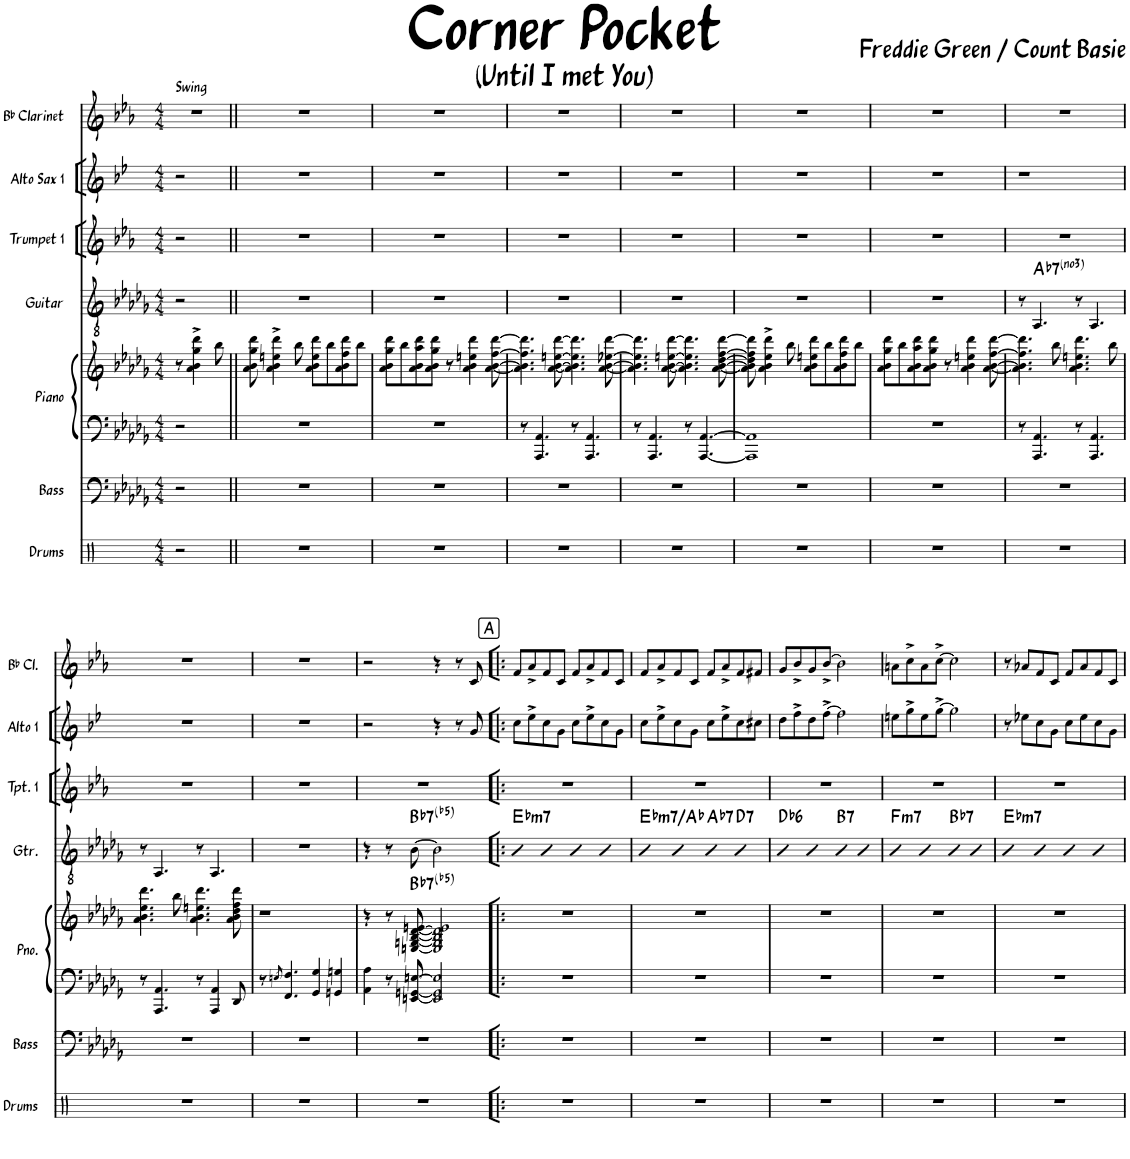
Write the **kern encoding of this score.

**kern	**kern	**kern	**kern	**harte	**kern	**harte	**kern	**kern	**kern
*part7	*part6	*part5	*part5	*part5	*part4	*part4	*part3	*part2	*part1
*staff8	*staff7	*staff6	*staff5	*	*staff4	*	*staff3	*staff2	*staff1
*I"Drums	*I"Bass	*I"Piano	*	*	*I"Guitar	*	*I"Trumpet 1	*I"Alto Sax 1	*I"Bb Clarinet
*I'Drums	*I'Bass	*I'Pno.	*	*	*I'Gtr.	*	*I'Tpt. 1	*I'Alto 1	*I'Bb Cl.
*clefX	*clefF4	*clefF4	*clefG2	*	*clefGv2	*	*clefG2	*clefG2	*clefG2
*	*Trd7c12	*	*	*	*	*	*Trd1c2	*Trd5c9	*Trd1c2
*k[]	*k[b-e-a-d-g-]	*k[b-e-a-d-g-]	*k[b-e-a-d-g-]	*	*k[b-e-a-d-g-]	*	*k[b-e-a-]	*k[b-e-]	*k[b-e-a-]
*M4/4	*M4/4	*M4/4	*M4/4	*	*M4/4	*	*M4/4	*M4/4	*M4/4
=1	=1	=1	=1	=1	=1	=1	=1	=1	=1
!	!	!	!	!	!	!	!	!	!LO:TX:a:B:t=Swing
2r	2r	2r	8r	.	2r	.	2r	2r	1r
.	.	.	4a-\^ 4b-\^ 4gg-\^ 4ddd-\^	.	.	.	.	.	.
.	.	.	8bb-\	.	.	.	.	.	.
2ryy	2ryy	2ryy	2ryy	.	2ryy	.	2ryy	2ryy	.
=2||	=2||	=2||	=2||	=2||	=2||	=2||	=2||	=2||	=2||
1r	1r	1r	8a-\ 8b-\ 8gg-\ 8ddd-\	.	1r	.	1r	1r	1r
.	.	.	4a-\^ 4b-\^ 4een\^ 4ddd-\^	.	.	.	.	.	.
.	.	.	8bb-\	.	.	.	.	.	.
.	.	.	8a-\ 8b-\ 8ee\ 8ddd-\L	.	.	.	.	.	.
.	.	.	8bb-\	.	.	.	.	.	.
.	.	.	8a-\ 8b-\ 8ff\ 8ddd-\	.	.	.	.	.	.
.	.	.	8bb-\J	.	.	.	.	.	.
=3	=3	=3	=3	=3	=3	=3	=3	=3	=3
1r	1r	1r	8a-\ 8b-\ 8gg-\ 8ddd-\L	.	1r	.	1r	1r	1r
.	.	.	8bb-\	.	.	.	.	.	.
.	.	.	8a-\ 8b-\ 8aa-\ 8ddd-\	.	.	.	.	.	.
.	.	.	8a-\ 8b-\ 8gg-\ 8ddd-\J	.	.	.	.	.	.
.	.	.	8r	.	.	.	.	.	.
.	.	.	4a-\ 4b-\ 4een\ 4ddd-\	.	.	.	.	.	.
.	.	.	[8a-\ [8b-\ [8ff\ [8ddd-\	.	.	.	.	.	.
=4	=4	=4	=4	=4	=4	=4	=4	=4	=4
1r	1r	8r	4.a-\] 4.b-\] 4.ff\] 4.ddd-\]	.	1r	.	1r	1r	1r
.	.	4.AAA-/ 4.AA-/	.	.	.	.	.	.	.
.	.	.	[8a-\ [8b-\ [8een\ [8ddd-\	.	.	.	.	.	.
.	.	8r	4.a-\] 4.b-\] 4.ee\] 4.ddd-\]	.	.	.	.	.	.
.	.	4.AAA-/ 4.AA-/	.	.	.	.	.	.	.
.	.	.	[8a-\ [8b-\ [8ee-X\ [8ddd-\	.	.	.	.	.	.
=5	=5	=5	=5	=5	=5	=5	=5	=5	=5
1r	1r	8r	4.a-\] 4.b-\] 4.ee-\] 4.ddd-\]	.	1r	.	1r	1r	1r
.	.	4.AAA-/ 4.AA-/	.	.	.	.	.	.	.
.	.	.	[8a-\ [8b-\ [8een\ [8ddd-\	.	.	.	.	.	.
.	.	8r	4.a-\] 4.b-\] 4.ee\] 4.ddd-\]	.	.	.	.	.	.
.	.	[4.AAA-/ [4.AA-/	.	.	.	.	.	.	.
.	.	.	[8a-\ [8b-\ [8dd-\ [8ff\ [8ddd-\	.	.	.	.	.	.
=6	=6	=6	=6	=6	=6	=6	=6	=6	=6
1r	1r	1AAA-] 1AA-]	8a-\] 8b-\] 8dd-\] 8ff\] 8ddd-\]	.	1r	.	1r	1r	1r
.	.	.	4a-\^ 4b-\^ 4ee-\^ 4ddd-\^	.	.	.	.	.	.
.	.	.	8bb-\	.	.	.	.	.	.
.	.	.	8a-\ 8b-\ 8een\ 8ddd-\L	.	.	.	.	.	.
.	.	.	8bb-\	.	.	.	.	.	.
.	.	.	8a-\ 8b-\ 8ff\ 8ddd-\	.	.	.	.	.	.
.	.	.	8bb-\J	.	.	.	.	.	.
=7	=7	=7	=7	=7	=7	=7	=7	=7	=7
1r	1r	1r	8a-\ 8b-\ 8gg-\ 8ddd-\L	.	1r	.	1r	1r	1r
.	.	.	8bb-\	.	.	.	.	.	.
.	.	.	8a-\ 8b-\ 8aa-\ 8ddd-\	.	.	.	.	.	.
.	.	.	8a-\ 8b-\ 8gg-\ 8ddd-\J	.	.	.	.	.	.
.	.	.	8r	.	.	.	.	.	.
.	.	.	4a-\ 4b-\ 4een\ 4ddd-\	.	.	.	.	.	.
.	.	.	[8a-\ [8b-\ [8ff\ [8ddd-\	.	.	.	.	.	.
=8	=8	=8	=8	=8	=8	=8	=8	=8	=8
1r	1r	8r	4.a-\] 4.b-\] 4.ff\] 4.ddd-\]	.	8r	.	1r	1r	1r
!	!	!	!	!	!	!LO:H:kt=7	!	!	!
.	.	4.AAA-/ 4.AA-/	.	.	4.AA-/	Ab:7(*3)	.	.	.
.	.	.	8bb-\	.	.	.	.	.	.
.	.	8r	4.a-\ 4.b-\ 4.een\ 4.ddd-\	.	8r	.	.	.	.
.	.	4.AAA-/ 4.AA-/	.	.	4.AA-/	.	.	.	.
.	.	.	8bb-\	.	.	.	.	.	.
!!LO:LB:g=z
=9	=9	=9	=9	=9	=9	=9	=9	=9	=9
1r	1r	8r	4.a-\ 4.b-\ 4.ee-\ 4.ddd-\	.	8r	.	1r	1r	1r
.	.	4.AAA-/ 4.AA-/	.	.	4.AA-/	.	.	.	.
.	.	.	8bb-\	.	.	.	.	.	.
.	.	8r	4.a-\ 4.b-\ 4.een\ 4.ddd-\	.	8r	.	.	.	.
.	.	4AAA-/ 4AA-/	.	.	4.AA-/	.	.	.	.
.	.	8DD-/	8a-\ 8b-\ 8dd-\ 8ff\ 8ddd-\	.	.	.	.	.	.
=10	=10	=10	=10	=10	=10	=10	=10	=10	=10
1r	1r	8r	1r	.	1r	.	1r	1r	1r
.	.	8qEn/	.	.	.	.	.	.	.
.	.	4.FF/ 4.F/	.	.	.	.	.	.	.
.	.	4GG-/ 4G-/	.	.	.	.	.	.	.
.	.	4GGn/ 4Gn/	.	.	.	.	.	.	.
=11	=11	=11	=11	=11	=11	=11	=11	=11	=11
1r	1r	4AA-\ 4A-\	4r	.	4r	.	1r	2r	2r
.	.	8r	8r	.	8r	.	.	.	.
!	!	!	!	!LO:H:kt=7	!	!LO:H:kt=7	!	!	!
.	.	[8EEn/ [8GGn/ [8En/	[8En/ [8Gn/ [8B-/ [8d-/ [8en/	Bb:(3,b5,b7)	[8B-\	Bb:(3,b5,b7)	.	.	.
.	.	2EE/] 2GG/] 2E/]	2E/] 2G/] 2B-/] 2d-/] 2e/]	.	2B-\]	.	.	4r	4r
.	.	.	.	.	.	.	.	8r	8r
.	.	.	.	.	.	.	.	8g/	8c/
!!LO:REH:place=s1:a:B:rj:fs=14:t=A
=12!|:	=12!|:	=12!|:	=12!|:	=12!|:	=12!|:	=12!|:	=12!|:	=12!|:	=12!|:
!	!	!	!	!	!	!LO:H:kt=m7	!	!	!
1r	1r	1r	1r	.	4B-	Eb:min7	1r	8cc\L	8f/L
.	.	.	.	.	.	.	.	8ee-^\	8a-^/
.	.	.	.	.	4B-	.	.	8cc\	8f/
.	.	.	.	.	.	.	.	8g\J	8c/J
.	.	.	.	.	4B-	.	.	8cc\L	8f/L
.	.	.	.	.	.	.	.	8ee-^\	8a-^/
.	.	.	.	.	4B-	.	.	8cc\	8f/
.	.	.	.	.	.	.	.	8g\J	8c/J
=13	=13	=13	=13	=13	=13	=13	=13	=13	=13
!	!	!	!	!	!	!LO:H:kt=m7	!	!	!
1r	1r	1r	1r	.	4B-	Eb:min7/4	1r	8cc\L	8f/L
.	.	.	.	.	.	.	.	8ee-^\	8a-^/
.	.	.	.	.	4B-	.	.	8cc\	8f/
.	.	.	.	.	.	.	.	8g\J	8c/J
!	!	!	!	!	!	!LO:H:kt=7	!	!	!
.	.	.	.	.	4B-	Ab:7	.	8cc\L	8f/L
.	.	.	.	.	.	.	.	8ee-^\	8a-^/
!	!	!	!	!	!	!LO:H:kt=7	!	!	!
.	.	.	.	.	4B-	D:7	.	8cc\	8f/
.	.	.	.	.	.	.	.	8cc#X\J	8f#X/J
=14	=14	=14	=14	=14	=14	=14	=14	=14	=14
!	!	!	!	!	!	!LO:H:kt=6	!	!	!
1r	1r	1r	1r	.	4B-	Db:maj6	1r	8dd\L	8g/L
.	.	.	.	.	.	.	.	8ff^\	8b-^/
.	.	.	.	.	4B-	.	.	8dd\	8g/
.	.	.	.	.	.	.	.	[8ff^\J	[8b-^/J
!	!	!	!	!	!	!LO:H:kt=7	!	!	!
.	.	.	.	.	4B-	B:7	.	2ff\]	2b-\]
.	.	.	.	.	4B-	.	.	.	.
=15	=15	=15	=15	=15	=15	=15	=15	=15	=15
!	!	!	!	!	!	!LO:H:kt=m7	!	!	!
1r	1r	1r	1r	.	4B-	F:min7	1r	8een\L	8an\L
.	.	.	.	.	.	.	.	8gg^\	8cc^\
.	.	.	.	.	4B-	.	.	8ee\	8a\
.	.	.	.	.	.	.	.	[8gg^\J	[8cc^\J
!	!	!	!	!	!	!LO:H:kt=7	!	!	!
.	.	.	.	.	4B-	Bb:7	.	2gg\]	2cc\]
.	.	.	.	.	4B-	.	.	.	.
=16	=16	=16	=16	=16	=16	=16	=16	=16	=16
!	!	!	!	!	!	!LO:H:kt=m7	!	!	!
1r	1r	1r	1r	.	4B-	Eb:min7	1r	8r	8r
.	.	.	.	.	.	.	.	8ee-X\L	8a-X/L
.	.	.	.	.	4B-	.	.	8cc\	8f/
.	.	.	.	.	.	.	.	8g\J	8c/J
.	.	.	.	.	4B-	.	.	8cc\L	8f/L
.	.	.	.	.	.	.	.	8ee-\	8a-/
.	.	.	.	.	4B-	.	.	8cc\	8f/
.	.	.	.	.	.	.	.	8g\J	8c/J
=	=	=	=	=	=	=	=	=	=
*-	*-	*-	*-	*-	*-	*-	*-	*-	*-
